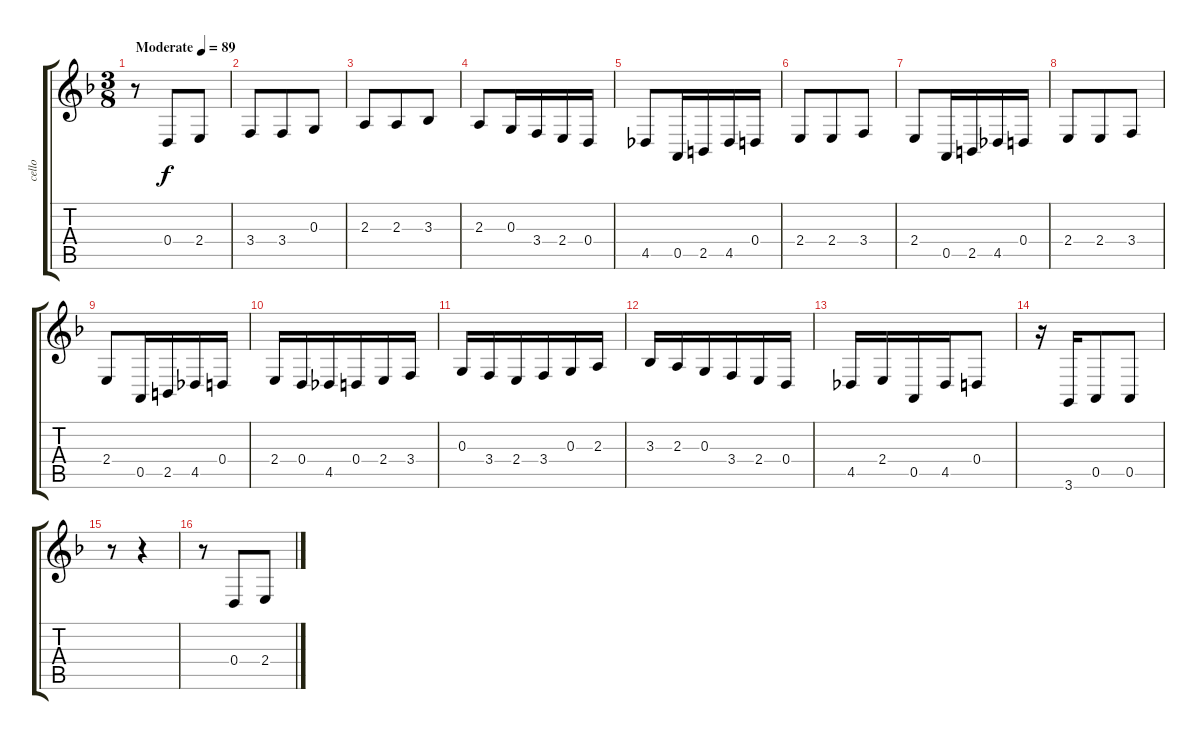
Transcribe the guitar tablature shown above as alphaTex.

\track ("cello" "cello") {instrument cello}
\staff {score tabs}
\tuning (E4 B3 G3 D3 A2 E2) {hide}
\ts (3 8)
\tempo (89 "Moderate")
\clef g2
\ks dminor
r.8{dy f instrument cello} 0.4.8 2.4.8 |
3.4.8 3.4.8 0.3.8 |
2.3.8 2.3.8 3.3.8 |
2.3.8 0.3.16 3.4.16 2.4.16 0.4.16 |
4.5.8 0.5.16 2.5.16 4.5.16 0.4.16 |
2.4.8 2.4.8 3.4.8 |
2.4.8 0.5.16 2.5.16 4.5.16 0.4.16 |
2.4.8 2.4.8 3.4.8 |
2.4.8 0.5.16 2.5.16 4.5.16 0.4.16 |
2.4.16 0.4.16 4.5.16 0.4.16 2.4.16 3.4.16 |
0.3.16 3.4.16 2.4.16 3.4.16 0.3.16 2.3.16 |
3.3.16 2.3.16 0.3.16 3.4.16 2.4.16 0.4.16 |
4.5.16 2.4.16 0.5.16 4.5.16 0.4.8 |
r.16 3.6.16 0.5.8 0.5.8 |
r.8 r.4 |
r.8 0.4.8 2.4.8
